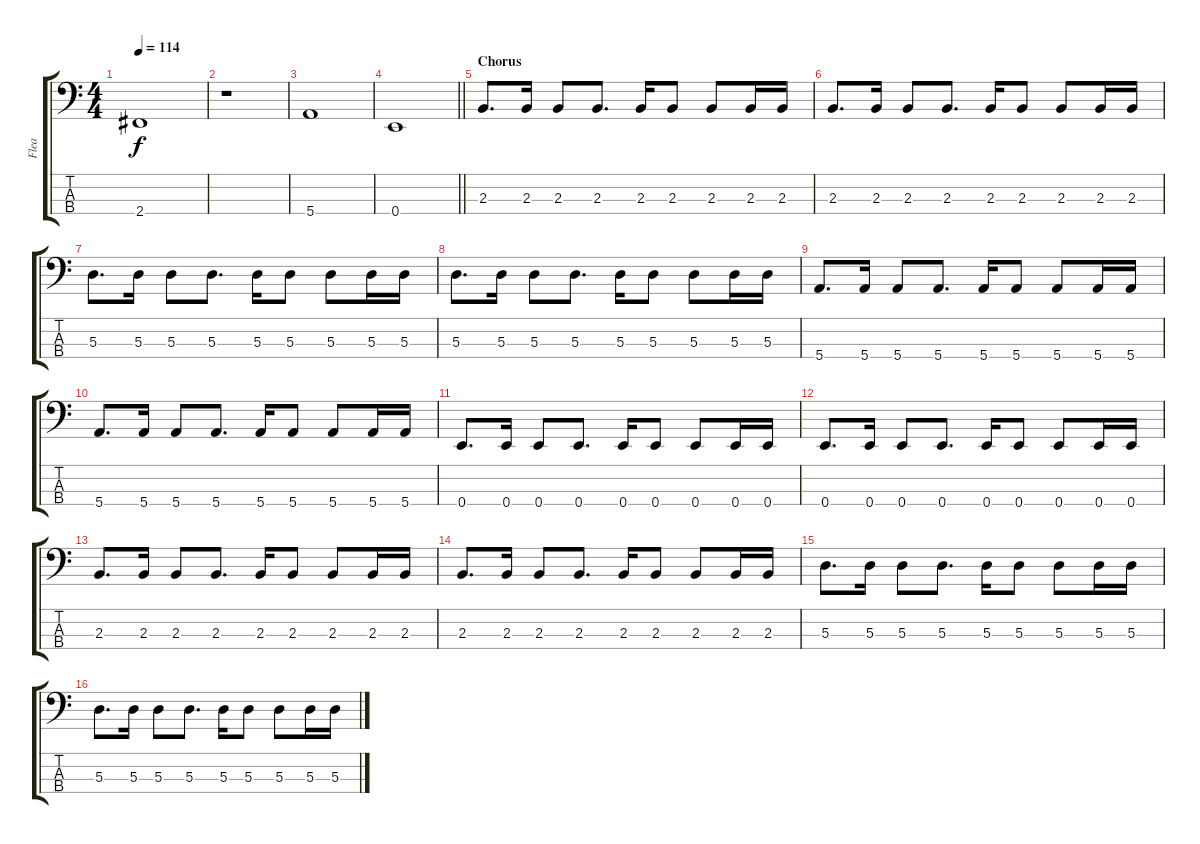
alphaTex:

\track ("Flea" "Flea") {instrument electricbassfinger}
\staff {score tabs}
\tuning (G2 D2 A1 E1) {hide}
\ts (4 4)
\tempo 114
\clef f4
\ks c
2.4.1{dy f} |
r.1 |
5.4.1 |
\barLineRight lightlight
0.4.1 |
\section ("" "Chorus")
2.3.8{d} 2.3.16 2.3.8 2.3.8{d} 2.3.16 2.3.8 2.3.8 2.3.16 2.3.16 |
2.3.8{d} 2.3.16 2.3.8 2.3.8{d} 2.3.16 2.3.8 2.3.8 2.3.16 2.3.16 |
5.3.8{d} 5.3.16 5.3.8 5.3.8{d} 5.3.16 5.3.8 5.3.8 5.3.16 5.3.16 |
5.3.8{d} 5.3.16 5.3.8 5.3.8{d} 5.3.16 5.3.8 5.3.8 5.3.16 5.3.16 |
5.4.8{d} 5.4.16 5.4.8 5.4.8{d} 5.4.16 5.4.8 5.4.8 5.4.16 5.4.16 |
5.4.8{d} 5.4.16 5.4.8 5.4.8{d} 5.4.16 5.4.8 5.4.8 5.4.16 5.4.16 |
0.4.8{d} 0.4.16 0.4.8 0.4.8{d} 0.4.16 0.4.8 0.4.8 0.4.16 0.4.16 |
0.4.8{d} 0.4.16 0.4.8 0.4.8{d} 0.4.16 0.4.8 0.4.8 0.4.16 0.4.16 |
2.3.8{d} 2.3.16 2.3.8 2.3.8{d} 2.3.16 2.3.8 2.3.8 2.3.16 2.3.16 |
2.3.8{d} 2.3.16 2.3.8 2.3.8{d} 2.3.16 2.3.8 2.3.8 2.3.16 2.3.16 |
5.3.8{d} 5.3.16 5.3.8 5.3.8{d} 5.3.16 5.3.8 5.3.8 5.3.16 5.3.16 |
5.3.8{d} 5.3.16 5.3.8 5.3.8{d} 5.3.16 5.3.8 5.3.8 5.3.16 5.3.16
